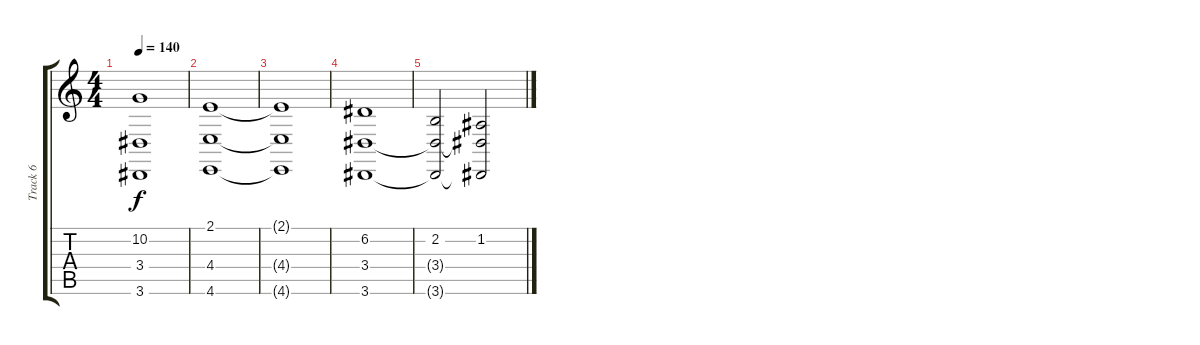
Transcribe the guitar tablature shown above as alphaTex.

\track ("Track 6" "Track 6") {instrument stringensemble1}
\staff {score tabs}
\tuning (D4 A3 F3 C3 G2 C2) {hide}
\ts (4 4)
\tempo 140
\clef g2
\ks c
(10.2 3.4{t} 3.6{t}).1{dy f} |
(2.1 4.4 4.6).1 |
(2.1{t} 4.4{t} 4.6{t}).1 |
(6.2 3.4 3.6).1 |
(2.2 3.4{t} 3.6{t}).2 (1.2 3.4{t} 3.6{t}).2
